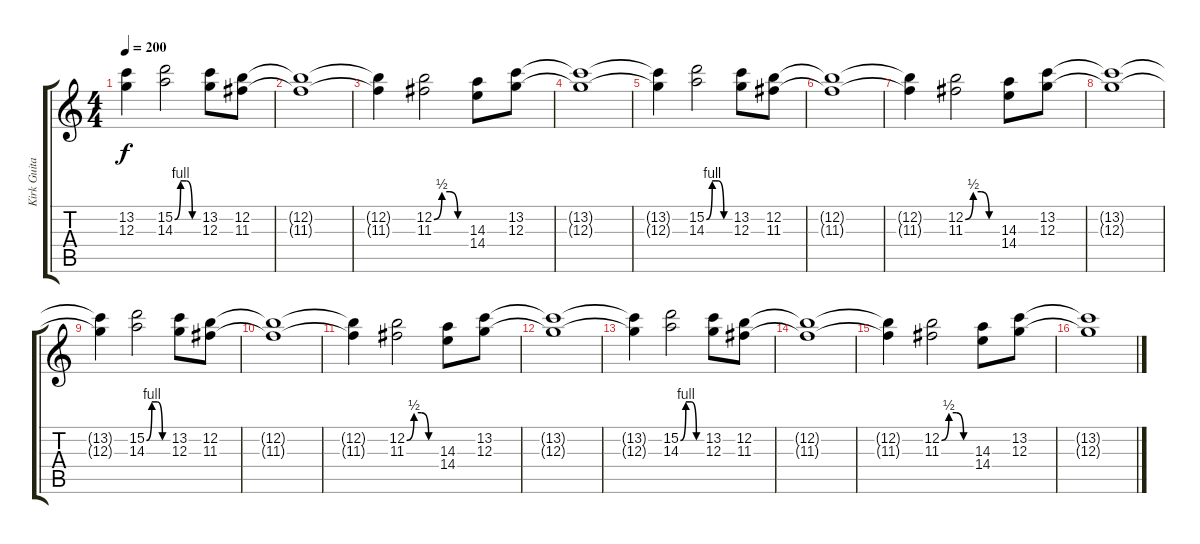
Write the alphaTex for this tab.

\track ("Kirk Guitar 2" "Kirk Guita") {instrument distortionguitar}
\staff {score tabs}
\tuning (E4 B3 G3 D3 A2 E2) {hide}
\ts (4 4)
\tempo 200
\clef g2
\ks c
(13.2{t} 12.3{t}).4{dy f} (15.2{be (custom 0 0 15 4 30 4 45 0 60 0)} 14.3).2 (13.2 12.3).8 (12.2 11.3).8 |
(12.2{t} 11.3{t}).1 |
(12.2{t} 11.3{t}).4 (12.2{be (custom 0 0 15 2 30 2 45 0 60 0)} 11.3).2 (14.3 14.4).8 (13.2 12.3).8 |
(13.2{t} 12.3{t}).1 |
(13.2{t} 12.3{t}).4 (15.2{be (custom 0 0 15 4 30 4 45 0 60 0)} 14.3).2 (13.2 12.3).8 (12.2 11.3).8 |
(12.2{t} 11.3{t}).1 |
(12.2{t} 11.3{t}).4 (12.2{be (custom 0 0 15 2 30 2 45 0 60 0)} 11.3).2 (14.3 14.4).8 (13.2 12.3).8 |
(13.2{t} 12.3{t}).1 |
(13.2{t} 12.3{t}).4 (15.2{be (custom 0 0 15 4 30 4 45 0 60 0)} 14.3).2 (13.2 12.3).8 (12.2 11.3).8 |
(12.2{t} 11.3{t}).1 |
(12.2{t} 11.3{t}).4 (12.2{be (custom 0 0 15 2 30 2 45 0 60 0)} 11.3).2 (14.3 14.4).8 (13.2 12.3).8 |
(13.2{t} 12.3{t}).1 |
(13.2{t} 12.3{t}).4 (15.2{be (custom 0 0 15 4 30 4 45 0 60 0)} 14.3).2 (13.2 12.3).8 (12.2 11.3).8 |
(12.2{t} 11.3{t}).1 |
(12.2{t} 11.3{t}).4 (12.2{be (custom 0 0 15 2 30 2 45 0 60 0)} 11.3).2 (14.3 14.4).8 (13.2 12.3).8 |
(13.2{t} 12.3{t}).1
